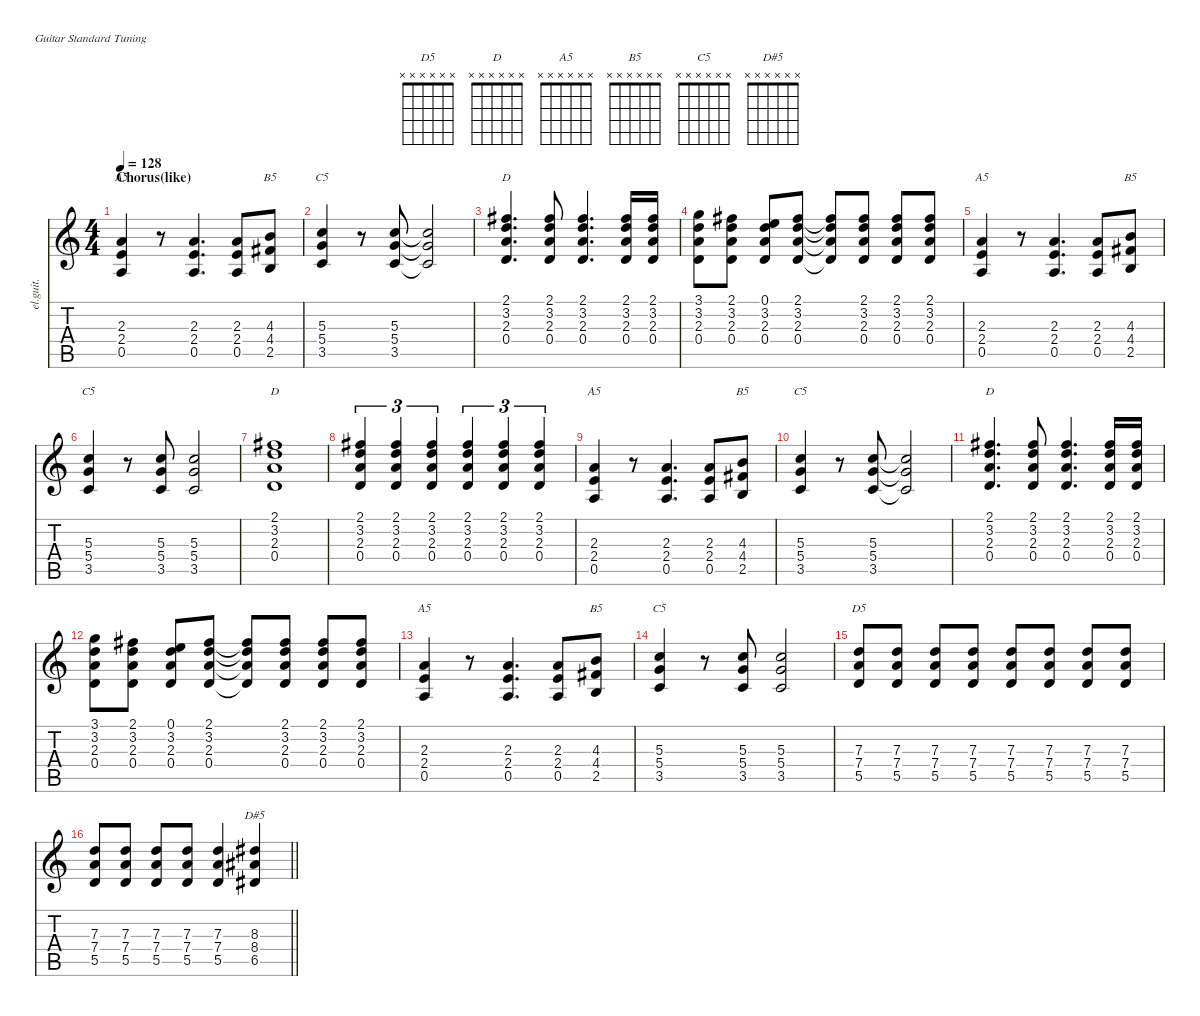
\defaultSystemsLayout 4
\hideDynamics
\bracketExtendMode nobrackets
\otherSystemsTrackNameOrientation horizontal
\track ("Guitar2(Izzy)" "el.guit.") {instrument electricguitarclean}
\staff {score tabs}
\tuning (E4 B3 G3 D3 A2 E2)
\chord ("D5" x x x x x x)
\chord ("D" x x x x x x)
\chord ("A5" x x x x x x)
\chord ("B5" x x x x x x)
\chord ("C5" x x x x x x)
\chord ("D#5" x x x x x x)
\ts (4 4)
\section ("" "Chorus(like)")
\tempo 128
\clef g2
\ks c
(2.3 2.4 0.5).4{ch "A5" dy f} r.8 (2.3 2.4 0.5).4{d} (2.3 2.4 0.5).8 (4.3 4.4{acc #} 2.5).8{ch "B5"} |
(5.3 5.4 3.5).4{ch "C5"} r.8 (5.3 5.4 3.5).8 (5.3{t} 5.4{t} 3.5{t}).2 |
(2.1{acc #} 3.2 2.3 0.4).4{d ch "D"} (2.1{acc #} 3.2 2.3 0.4).8 (2.1{acc #} 3.2 2.3 0.4).4{d} (2.1{acc #} 3.2 2.3 0.4).16 (2.1{acc #} 3.2 2.3 0.4).16 |
(3.1 3.2 2.3 0.4).8 (2.1{acc #} 3.2 2.3 0.4).8 (0.1 3.2 2.3 0.4).8 (2.1{acc #} 3.2 2.3 0.4).8 (2.1{t acc #} 3.2{t} 2.3{t} 0.4{t}).8 (2.1{acc #} 3.2 2.3 0.4).8 (2.1{acc #} 3.2 2.3 0.4).8 (2.1{acc #} 3.2 2.3 0.4).8 |
(2.3 2.4 0.5).4{ch "A5"} r.8 (2.3 2.4 0.5).4{d} (2.3 2.4 0.5).8 (4.3 4.4{acc #} 2.5).8{ch "B5"} |
(5.3 5.4 3.5).4{ch "C5"} r.8 (5.3 5.4 3.5).8 (5.3 5.4 3.5).2 |
(2.1{acc #} 3.2 2.3 0.4).1{ch "D"} |
(2.1{acc #} 3.2 2.3 0.4).4{tu (3 2)} (2.1{acc #} 3.2 2.3 0.4).4{tu (3 2)} (2.1{acc #} 3.2 2.3 0.4).4{tu (3 2)} (2.1{acc #} 3.2 2.3 0.4).4{tu (3 2)} (2.1{acc #} 3.2 2.3 0.4).4{tu (3 2)} (2.1{acc #} 3.2 2.3 0.4).4{tu (3 2)} |
(2.3 2.4 0.5).4{ch "A5"} r.8 (2.3 2.4 0.5).4{d} (2.3 2.4 0.5).8 (4.3 4.4{acc #} 2.5).8{ch "B5"} |
(5.3 5.4 3.5).4{ch "C5"} r.8 (5.3 5.4 3.5).8 (5.3{t} 5.4{t} 3.5{t}).2 |
(2.1{acc #} 3.2 2.3 0.4).4{d ch "D"} (2.1{acc #} 3.2 2.3 0.4).8 (2.1{acc #} 3.2 2.3 0.4).4{d} (2.1{acc #} 3.2 2.3 0.4).16 (2.1{acc #} 3.2 2.3 0.4).16 |
(3.1 3.2 2.3 0.4).8 (2.1{acc #} 3.2 2.3 0.4).8 (0.1 3.2 2.3 0.4).8 (2.1{acc #} 3.2 2.3 0.4).8 (2.1{t acc #} 3.2{t} 2.3{t} 0.4{t}).8 (2.1{acc #} 3.2 2.3 0.4).8 (2.1{acc #} 3.2 2.3 0.4).8 (2.1{acc #} 3.2 2.3 0.4).8 |
(2.3 2.4 0.5).4{ch "A5"} r.8 (2.3 2.4 0.5).4{d} (2.3 2.4 0.5).8 (4.3 4.4{acc #} 2.5).8{ch "B5"} |
(5.3 5.4 3.5).4{ch "C5"} r.8 (5.3 5.4 3.5).8 (5.3 5.4 3.5).2 |
(7.3 7.4 5.5).8{ch "D5"} (7.3 7.4 5.5).8 (7.3 7.4 5.5).8 (7.3 7.4 5.5).8 (7.3 7.4 5.5).8 (7.3 7.4 5.5).8 (7.3 7.4 5.5).8 (7.3 7.4 5.5).8 |
\barLineRight lightlight
(7.3 7.4 5.5).8 (7.3 7.4 5.5).8 (7.3 7.4 5.5).8 (7.3 7.4 5.5).8 (7.3 7.4 5.5).4 (8.3{acc #} 8.4{acc #} 6.5{acc #}).4{ch "D#5"}
